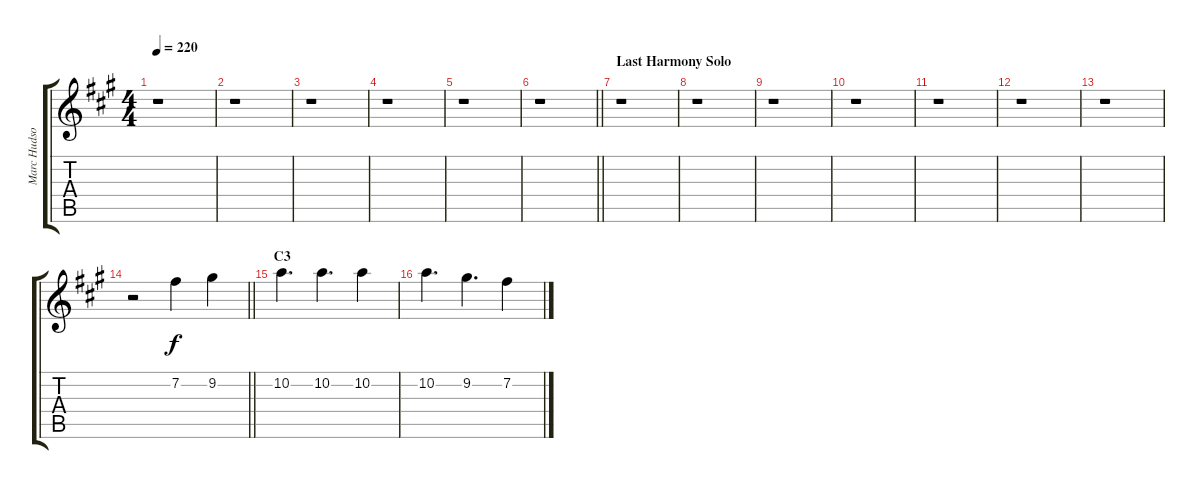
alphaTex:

\track ("Marc Hudson" "Marc Hudso") {instrument distortionguitar}
\staff {score tabs}
\tuning (E4 B3 G3 D3 A2 E2) {hide}
\ts (4 4)
\tempo 220
\clef g2
\ks a
r.1{dy f} |
r.1 |
r.1 |
r.1 |
r.1 |
\barLineRight lightlight
r.1 |
\section ("" "Last Harmony Solo")
r.1 |
r.1 |
r.1 |
r.1 |
r.1 |
r.1 |
r.1 |
\barLineRight lightlight
r.2 7.2.4 9.2.4 |
\section ("" "C3")
10.2.4{d} 10.2.4{d} 10.2.4 |
10.2.4{d} 9.2.4{d} 7.2.4
